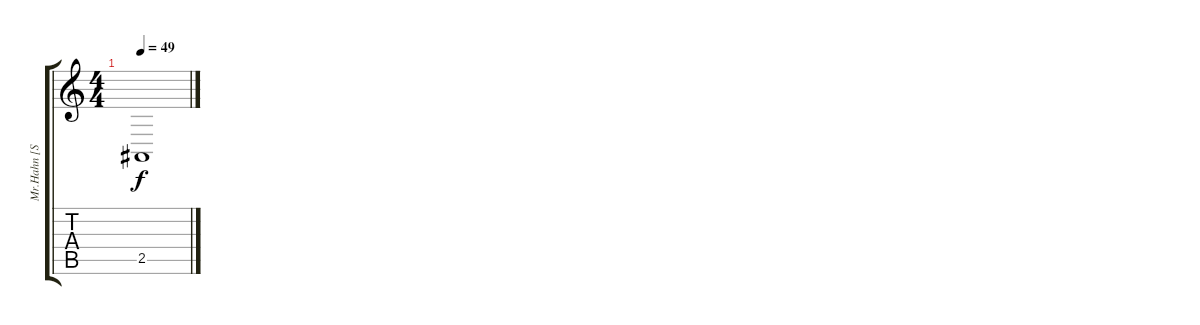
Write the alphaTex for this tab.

\track ("Mr.Hahn [Sampler2]" "Mr.Hahn [S") {instrument violin}
\staff {score tabs}
\tuning (Eb4 Bb3 Gb3 Db3 Ab2 Db2) {hide}
\ts (4 4)
\tempo 49
\clef g2
\ks c
2.5{t}.1{dy f}
